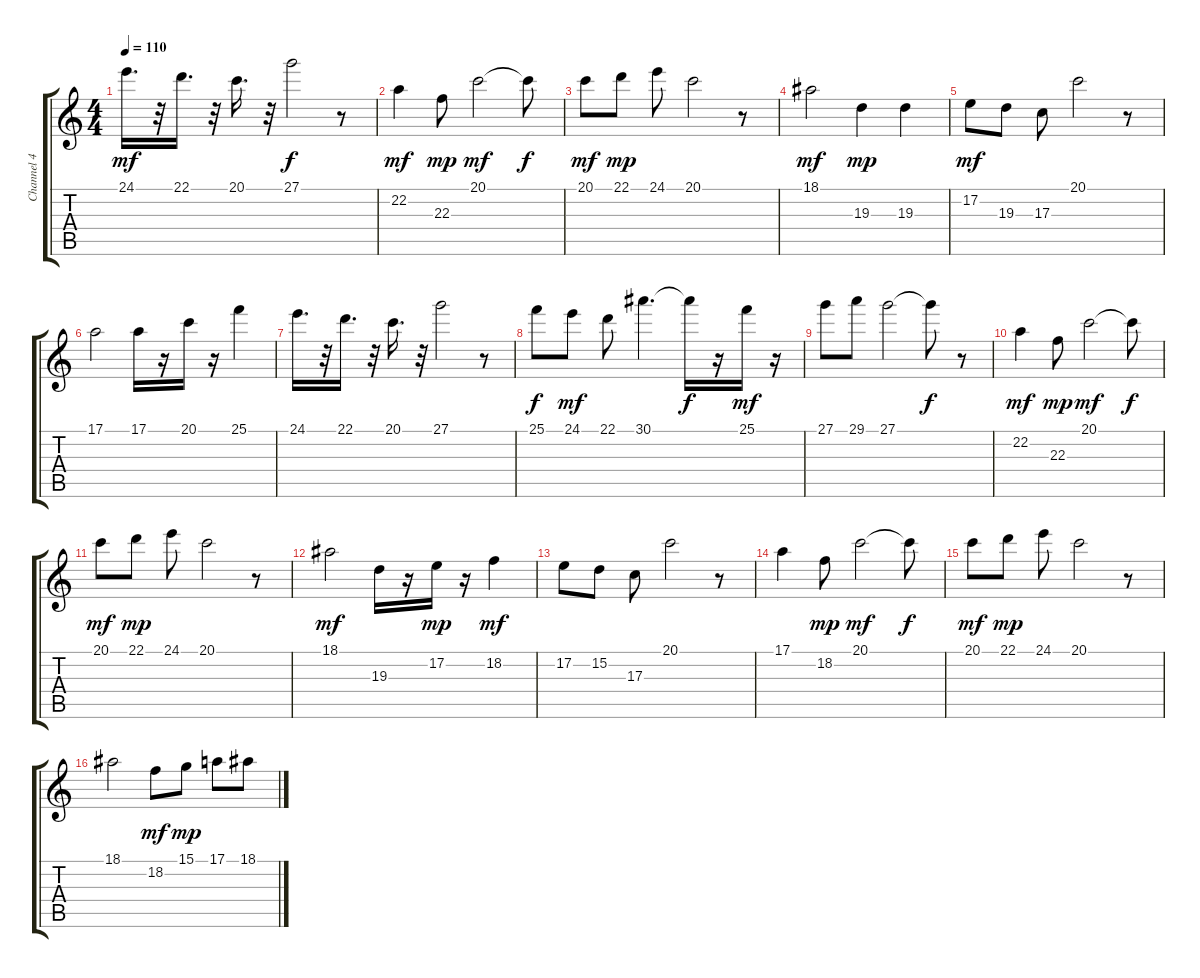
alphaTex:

\track ("Channel 4" "Channel 4") {instrument stringensemble2}
\staff {score tabs}
\tuning (E4 B3 G3 D3 A2 E2) {hide}
\ts (4 4)
\tempo 110
\clef g2
\ks c
24.1.16{d dy mf} r.32 22.1.16{d} r.32 20.1.16{d} r.32 27.1.2{dy f} r.8 |
22.2.4{dy mf} 22.3.8{dy mp} 20.1.2{dy mf} 20.1{t}.8{dy f} |
20.1.8{dy mf} 22.1.8{dy mp} 24.1.8 20.1.2 r.8 |
18.1.2{dy mf} 19.3.4{dy mp} 19.3.4 |
17.2.8{dy mf} 19.3.8 17.3.8 20.1.2 r.8 |
17.1.2 17.1.16 r.16 20.1.16 r.16 25.1.4 |
24.1.16{d} r.32 22.1.16{d} r.32 20.1.16{d} r.32 27.1.2 r.8 |
25.1.8{dy f} 24.1.8{dy mf} 22.1.8 30.1.4{d} 30.1{t}.16{dy f} r.16 25.1.16{dy mf} r.16 |
27.1.8 29.1.8 27.1.2 27.1{t}.8{dy f} r.8 |
22.2.4{dy mf} 22.3.8{dy mp} 20.1.2{dy mf} 20.1{t}.8{dy f} |
20.1.8{dy mf} 22.1.8{dy mp} 24.1.8 20.1.2 r.8 |
18.1.2{dy mf} 19.3.16 r.16 17.2.16{dy mp} r.16 18.2.4{dy mf} |
17.2.8 15.2.8 17.3.8 20.1.2 r.8 |
17.1.4 18.2.8{dy mp} 20.1.2{dy mf} 20.1{t}.8{dy f} |
20.1.8{dy mf} 22.1.8{dy mp} 24.1.8 20.1.2 r.8 |
18.1.2 18.2.8{dy mf} 15.1.8{dy mp} 17.1.8 18.1.8
